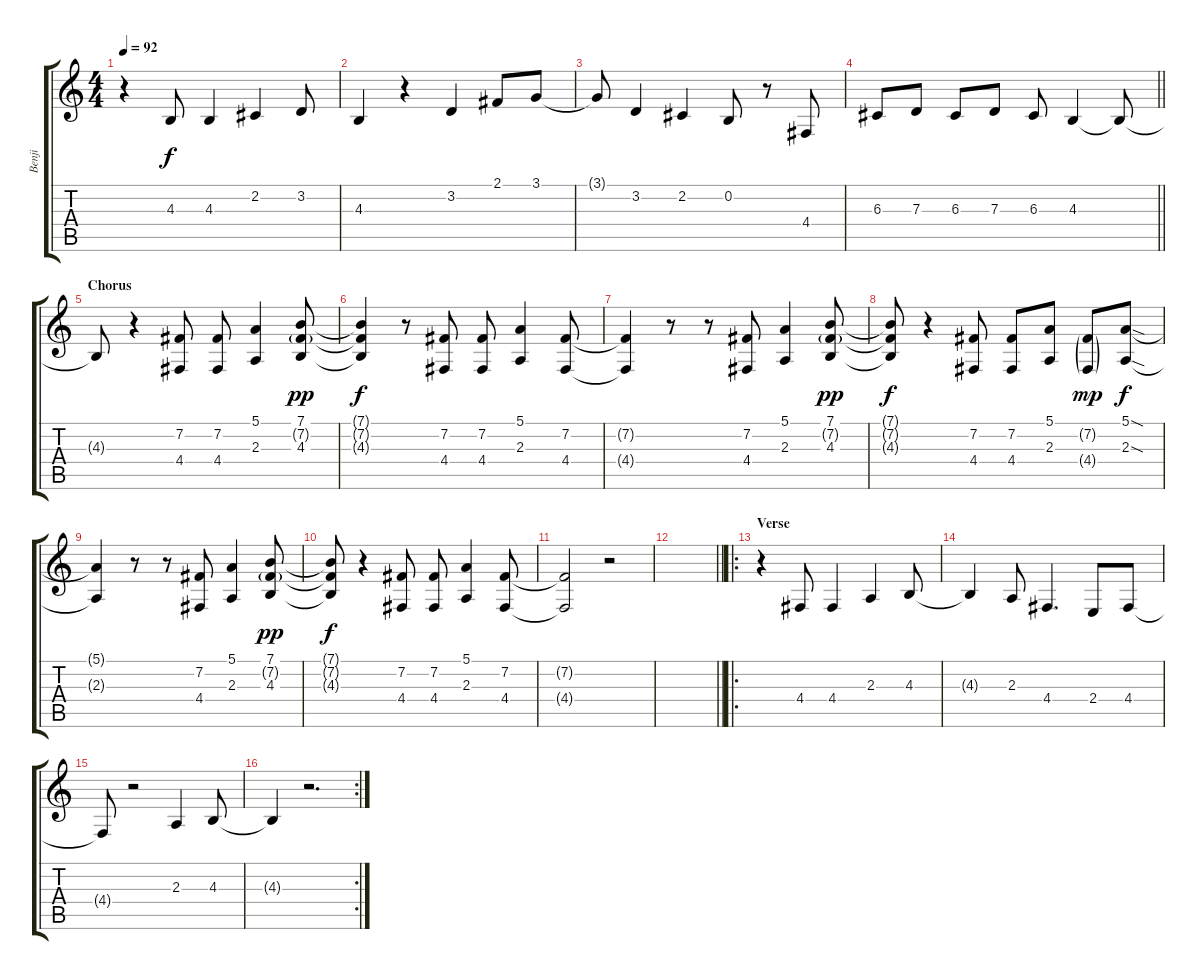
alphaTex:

\track ("Benji" "Benji") {instrument synthvoice}
\staff {score tabs}
\tuning (E4 B3 G3 D3 A2 E2) {hide}
\ts (4 4)
\tempo 92
\clef g2
\ks c
r.4{dy f} 4.3.8 4.3.4 2.2.4 3.2.8 |
4.3.4 r.4 3.2.4 2.1.8 3.1.8 |
3.1{t}.8 3.2.4 2.2.4 0.2.8 r.8 4.4.8 |
\barLineRight lightlight
6.3.8 7.3.8 6.3.8 7.3.8 6.3.8 4.3.4 4.3{t}.8 |
\section ("" "Chorus")
4.3{t}.8 r.4 (7.2 4.4).8 (7.2 4.4).8 (5.1 2.3).4 (7.1 7.2{g} 4.3).8{dy pp} |
(7.1{t} 7.2{t} 4.3{t}).4{dy f} r.8 (7.2 4.4).8 (7.2 4.4).8 (5.1 2.3).4 (7.2 4.4).8 |
(7.2{t} 4.4{t}).4 r.8 r.8 (7.2 4.4).8 (5.1 2.3).4 (7.1 7.2{g} 4.3).8{dy pp} |
(7.1{t} 7.2{t} 4.3{t}).8{dy f} r.4 (7.2 4.4).8 (7.2 4.4).8 (5.1 2.3).8 (7.2{g} 4.4{g}).8{dy mp} (5.1{sod} 2.3{sod}).8{dy f} |
(5.1{t} 2.3{t}).4 r.8 r.8 (7.2 4.4).8 (5.1 2.3).4 (7.1 7.2{g} 4.3).8{dy pp} |
(7.1{t} 7.2{t} 4.3{t}).8{dy f} r.4 (7.2 4.4).8 (7.2 4.4).8 (5.1 2.3).4 (7.2 4.4).8 |
(7.2{t} 4.4{t}).2 r.2 |
\barLineRight lightlight
|
\ro
\section ("" "Verse")
r.4 4.4.8 4.4.4 2.3.4 4.3.8 |
4.3{t}.4 2.3.8 4.4.4{d} 2.4.8 4.4.8 |
4.4{t}.8 r.2 2.3.4 4.3.8 |
\rc 2
4.3{t}.4 r.2{d}
